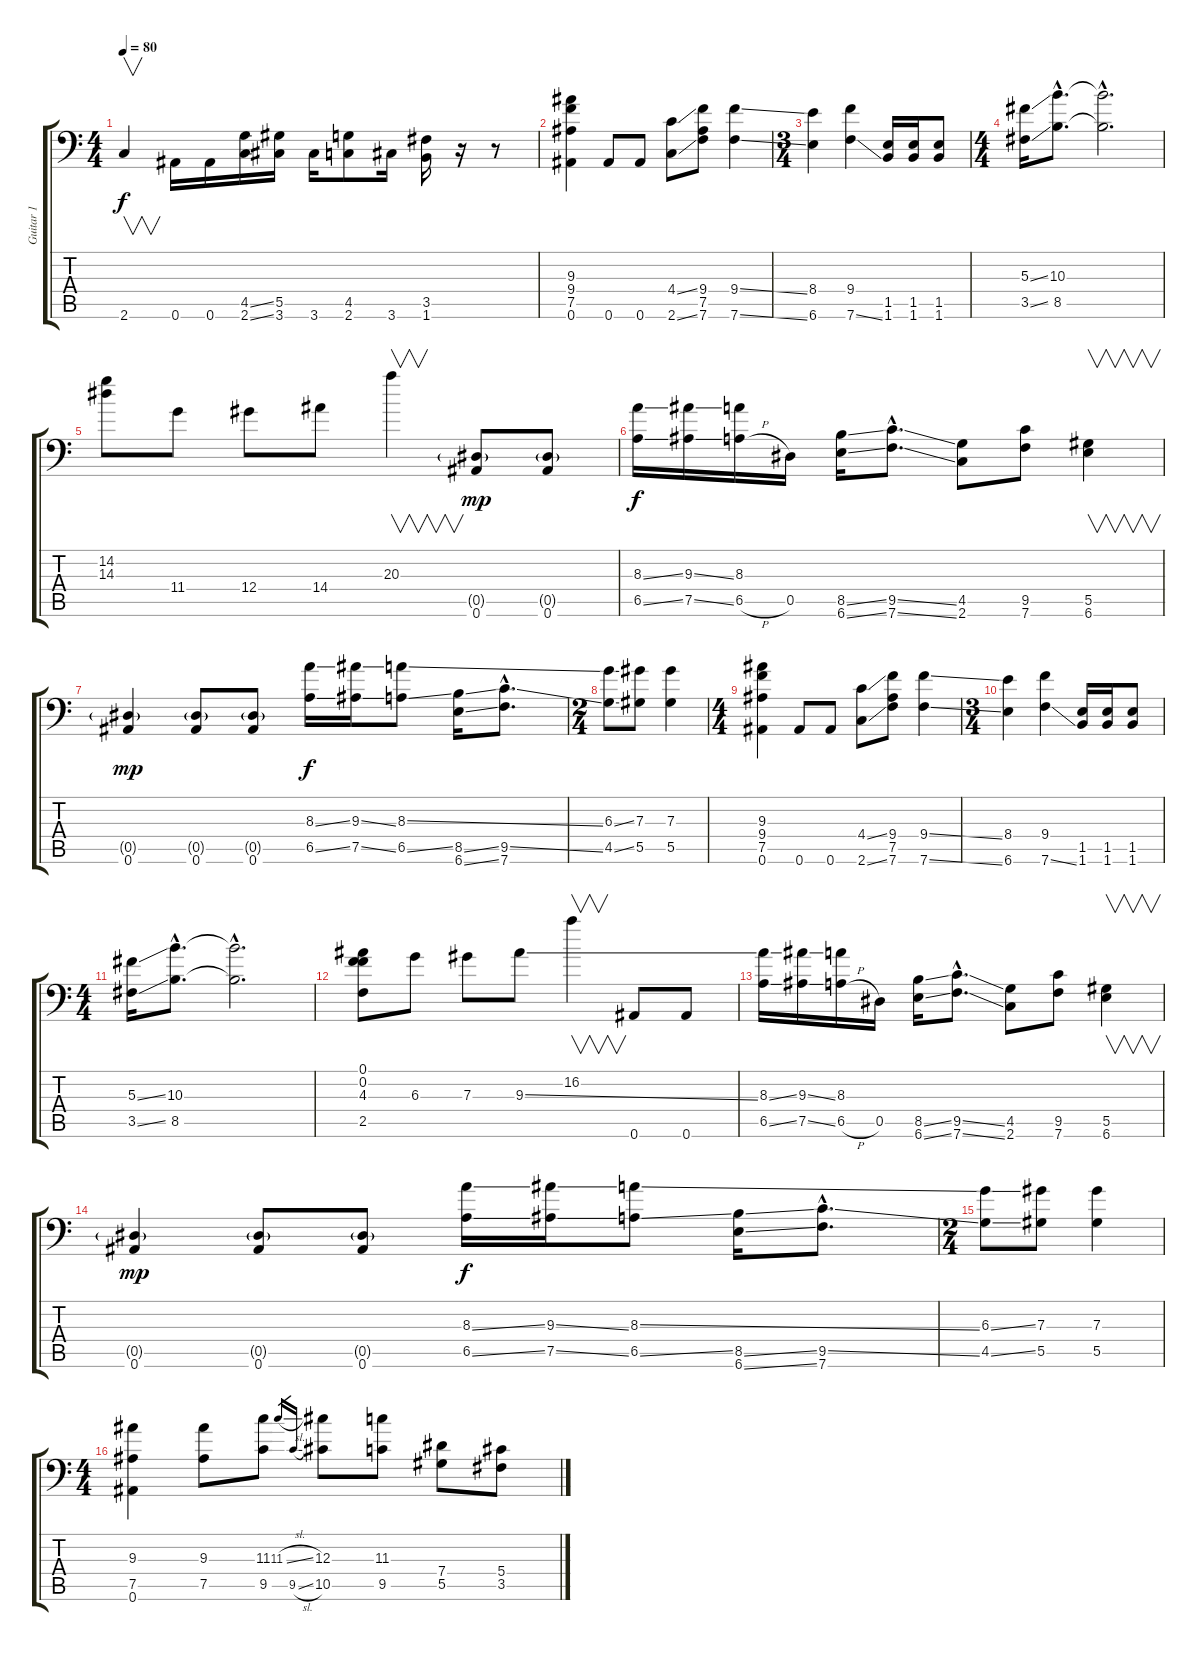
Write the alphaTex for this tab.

\track ("Guitar 1" "Guitar 1") {instrument distortionguitar}
\staff {score tabs}
\tuning (Bb3 F3 Db3 Ab2 Eb2 Bb1) {hide}
\ts (4 4)
\tempo 80
\clef f4
\ks c
2.6.4{v dy f} 0.6.16 0.6.16 (4.5{ss} 2.6{ss}).16 (5.5 3.6).16 3.6.16 (4.5 2.6).8 3.6.16 (3.5 1.6).16 r.16 r.8 |
(9.3 9.4 7.5 0.6).4 0.6.8 0.6.8 (4.4{ss} 2.6{ss}).8 (9.4 7.5 7.6).8 (9.4{ss} 7.6{ss}).4 |
\ts (3 4)
(8.4 6.6).4 (9.4 7.6{ss}).4 (1.5 1.6).16 (1.5 1.6).16 (1.5 1.6).8 |
\ts (4 4)
(5.3{ss} 3.5{ss}).16 (10.3{hac} 8.5{hac}).8{d} (10.3{hac t} 8.5{hac t}).2{d} |
(14.2 14.3).8 11.4.8 12.4.8 14.4.8 20.3.4{v} (0.5{g} 0.6).8{dy mp} (0.5{g} 0.6).8 |
(8.3{ss} 6.5{ss}).16{dy f} (9.3{ss} 7.5{ss}).16 (8.3 6.5{h}).16 0.5.16 (8.5{ss} 6.6{ss}).16 (9.5{ss hac} 7.6{ss hac}).8{d} (4.5 2.6).8 (9.5 7.6).8 (5.5 6.6).4{v} |
(0.5{g} 0.6).4{dy mp} (0.5{g} 0.6).8 (0.5{g} 0.6).8 (8.3{ss} 6.5{ss}).16{dy f} (9.3{ss} 7.5{ss}).16 (8.3{ss} 6.5{ss}).8 (8.5{ss} 6.6{ss}).16 (9.5{ss hac} 7.6{hac}).8{d} |
\ts (2 4)
(6.3{ss} 4.5{ss}).8 (7.3 5.5).8 (7.3 5.5).4 |
\ts (4 4)
(9.3 9.4 7.5 0.6).4 0.6.8 0.6.8 (4.4{ss} 2.6{ss}).8 (9.4 7.5 7.6).8 (9.4{ss} 7.6{ss}).4 |
\ts (3 4)
(8.4 6.6).4 (9.4 7.6{ss}).4 (1.5 1.6).16 (1.5 1.6).16 (1.5 1.6).8 |
\ts (4 4)
(5.3{ss} 3.5{ss}).16 (10.3{hac} 8.5{hac}).8{d} (10.3{hac t} 8.5{hac t}).2{d} |
(0.1 0.2 4.3 2.5).8 6.3.8 7.3.8 9.3{ss}.8 16.2.4{v} 0.6.8 0.6.8 |
(8.3{ss} 6.5{ss}).16 (9.3{ss} 7.5{ss}).16 (8.3 6.5{h}).16 0.5.16 (8.5{ss} 6.6{ss}).16 (9.5{ss hac} 7.6{ss hac}).8{d} (4.5 2.6).8 (9.5 7.6).8 (5.5 6.6).4{v} |
(0.5{g} 0.6).4{dy mp} (0.5{g} 0.6).8 (0.5{g} 0.6).8 (8.3{ss} 6.5{ss}).16{dy f} (9.3{ss} 7.5{ss}).16 (8.3{ss} 6.5{ss}).8 (8.5{ss} 6.6{ss}).16 (9.5{ss hac} 7.6{hac}).8{d} |
\ts (2 4)
(6.3{ss} 4.5{ss}).8 (7.3 5.5).8 (7.3 5.5).4 |
\ts (4 4)
(9.3 7.5 0.6).4 (9.3 7.5).8 (11.3 9.5).8 11.3{sl}.16{gr} 9.5{sl}.16{gr} (12.3 10.5).8 (11.3 9.5).8 (7.4 5.5).8 (5.4 3.5).8
